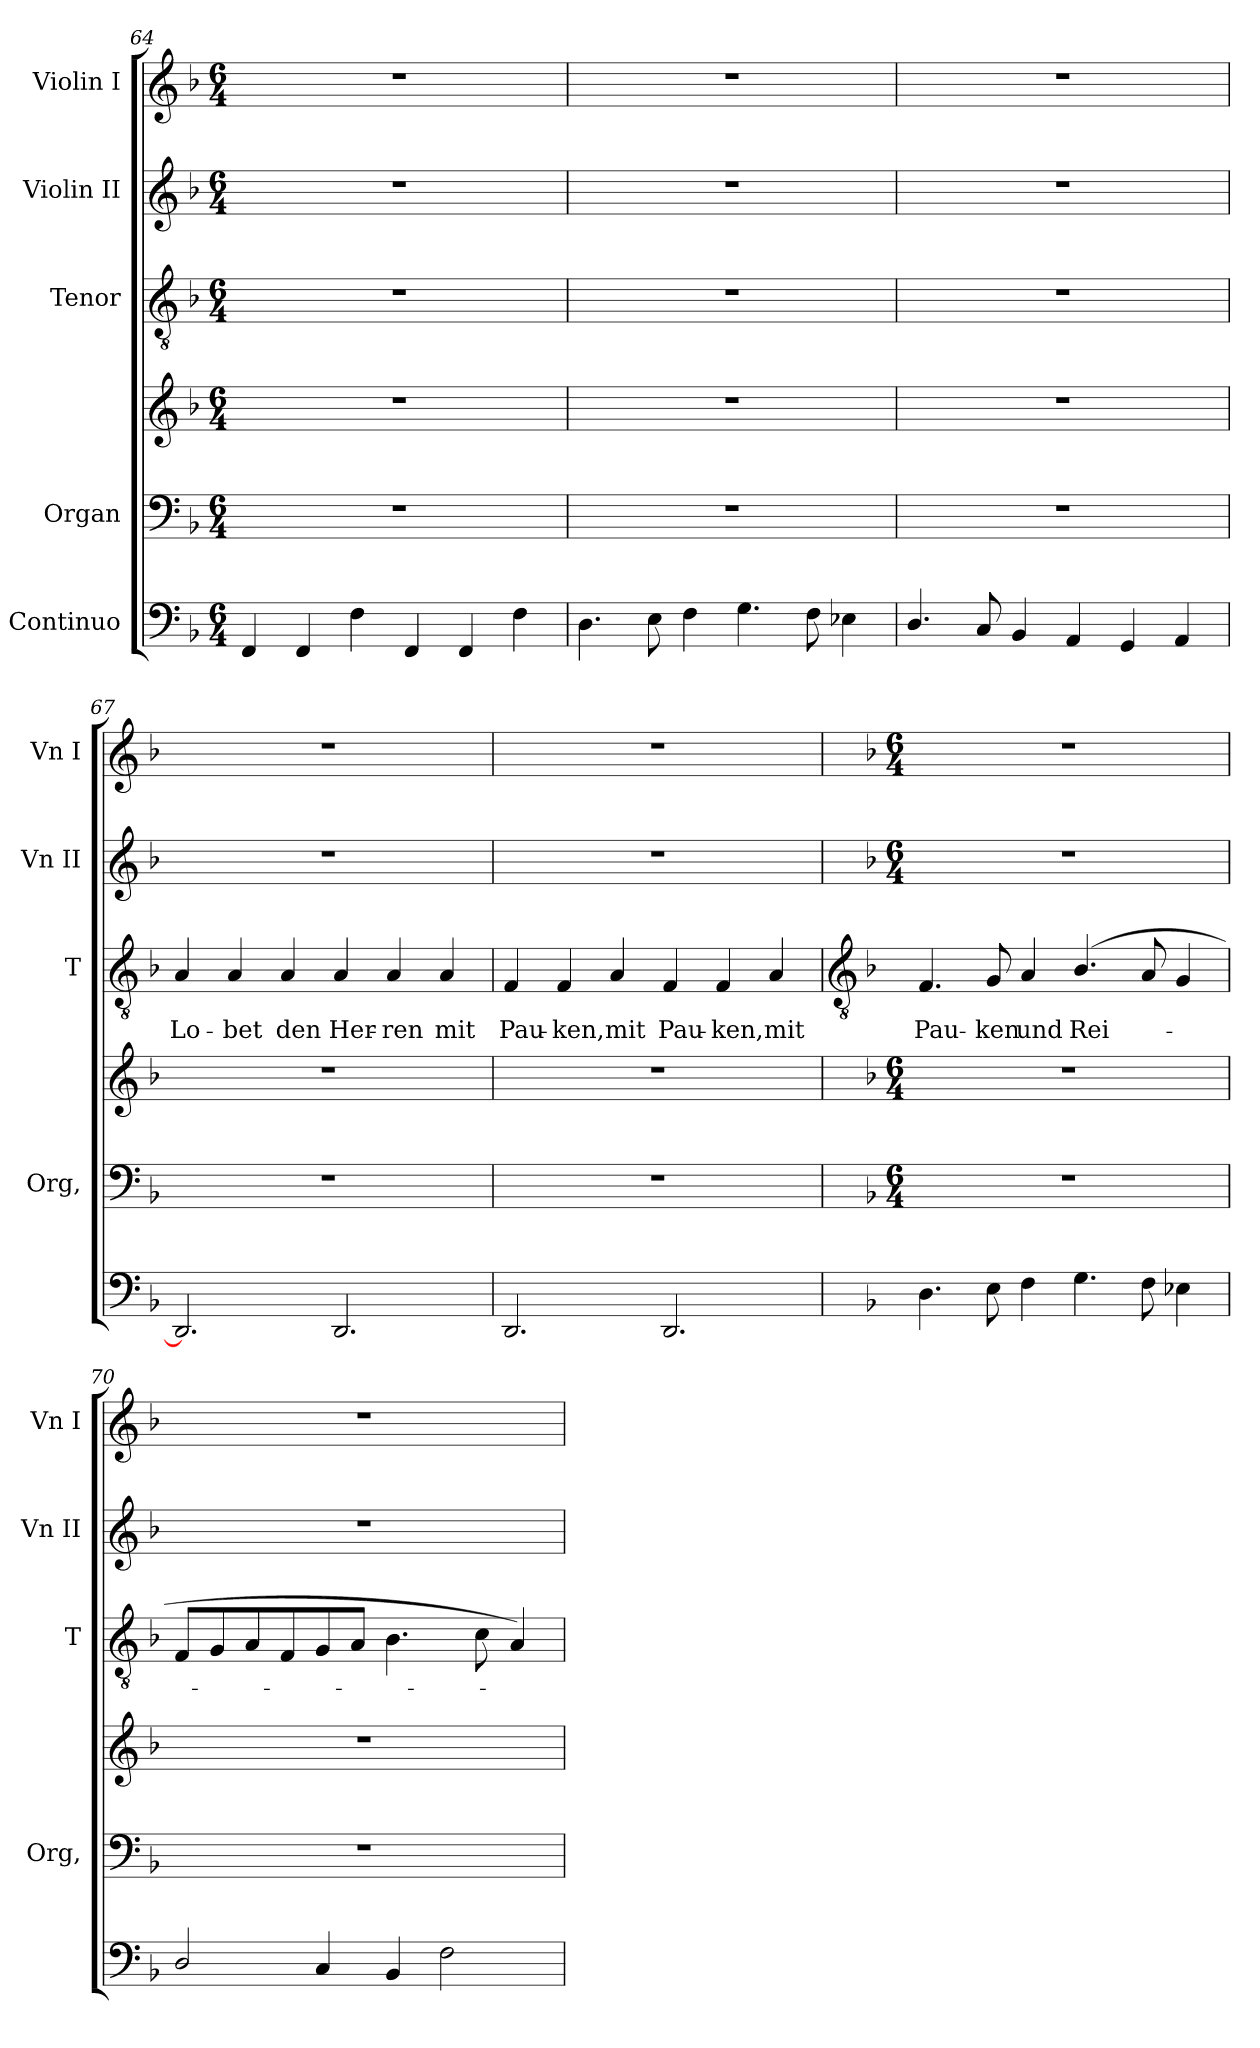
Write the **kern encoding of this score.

**kern	**kern	**kern	**kern	**text	**kern	**kern
*part5	*part4	*part4	*part3	*part3	*part2	*part1
*staff6	*staff5	*staff4	*staff3	*staff3	*staff2	*staff1
*I"Continuo	*I"Organ	*	*I"Tenor	*	*I"Violin II	*I"Violin I
*	*I'Org,	*	*I'T	*	*I'Vn II	*I'Vn I
*clefF4	*clefF4	*clefG2	*clefGv2	*	*clefG2	*clefG2
*k[b-]	*k[b-]	*k[b-]	*k[b-]	*	*k[b-]	*k[b-]
*F:	*F:	*F:	*F:	*	*F:	*F:
*M6/4	*M6/4	*M6/4	*M6/4	*	*M6/4	*M6/4
=64	=64	=64	=64	=64	=64	=64
!	!	!	!LO:N:vis=1	!	!	!
4FF	1.r	1.r	1.r	.	1.r	1.r
4FF	.	.	.	.	.	.
4F	.	.	.	.	.	.
4FF	.	.	.	.	.	.
4FF	.	.	.	.	.	.
4F	.	.	.	.	.	.
=65	=65	=65	=65	=65	=65	=65
!	!	!	!LO:N:vis=1	!	!	!
4.D	1.r	1.r	1.r	.	1.r	1.r
8E	.	.	.	.	.	.
4F	.	.	.	.	.	.
4.G	.	.	.	.	.	.
8F	.	.	.	.	.	.
4E-X	.	.	.	.	.	.
=66	=66	=66	=66	=66	=66	=66
!	!	!	!LO:N:vis=1	!	!	!
4.D/	1.r	1.r	1.r	.	1.r	1.r
8C	.	.	.	.	.	.
4BB-	.	.	.	.	.	.
4AA	.	.	.	.	.	.
4GG	.	.	.	.	.	.
4AA	.	.	.	.	.	.
=67	=67	=67	=67	=67	=67	=67
!	!	!	!	!LO:LY:b	!	!
2.DD]	1.r	1.r	4A	Lo-	1.r	1.r
!	!	!	!	!LO:LY:b	!	!
.	.	.	4A	-bet	.	.
!	!	!	!	!LO:LY:b	!	!
.	.	.	4A	den	.	.
!	!	!	!	!LO:LY:b	!	!
2.DD	.	.	4A	Her-	.	.
!	!	!	!	!LO:LY:b	!	!
.	.	.	4A	-ren	.	.
!	!	!	!	!LO:LY:b	!	!
.	.	.	4A	mit	.	.
=68	=68	=68	=68	=68	=68	=68
!	!	!	!	!LO:LY:b	!	!
2.DD	1.r	1.r	4F	Pau-	1.r	1.r
!	!	!	!	!LO:LY:b	!	!
.	.	.	4F	-ken,	.	.
!	!	!	!	!LO:LY:b	!	!
.	.	.	4A	mit	.	.
!	!	!	!	!LO:LY:b	!	!
2.DD	.	.	4F	Pau-	.	.
!	!	!	!	!LO:LY:b	!	!
.	.	.	4F	-ken,	.	.
!	!	!	!	!LO:LY:b	!	!
.	.	.	4A	mit	.	.
!!LO:LB:g=z
=69	=69	=69	=69	=69	=69	=69
*	*	*	*clefGv2	*	*	*
*	*	*	*	*	*k[b-]	*k[b-]
*	*	*	*	*	*F:	*F:
*	*M6/4	*M6/4	*	*	*M6/4	*M6/4
!	!	!	!	!LO:LY:b	!LO:N:vis=1	!LO:N:vis=1
4.D	1.r	1.r	4.F	Pau-	1.r	1.r
!	!	!	!	!LO:LY:b	!	!
8E	.	.	8G	-ken	.	.
!	!	!	!	!LO:LY:b	!	!
4F	.	.	4A	und	.	.
!	!	!	!	!LO:LY:b	!	!
4.G	.	.	(>4.B-/	Rei-	.	.
8F	.	.	8A	.	.	.
4E-X	.	.	4G	.	.	.
=70	=70	=70	=70	=70	=70	=70
!	!	!	!	!	!LO:N:vis=1	!LO:N:vis=1
2D/	1.r	1.r	8FL	.	1.r	1.r
.	.	.	8G	.	.	.
.	.	.	8A	.	.	.
.	.	.	8F	.	.	.
4C	.	.	8G	.	.	.
.	.	.	8AJ	.	.	.
4BB-	.	.	4.B-	.	.	.
2F	.	.	.	.	.	.
.	.	.	8c	.	.	.
.	.	.	4A)	.	.	.
=	=	=	=	=	=	=
*-	*-	*-	*-	*-	*-	*-
